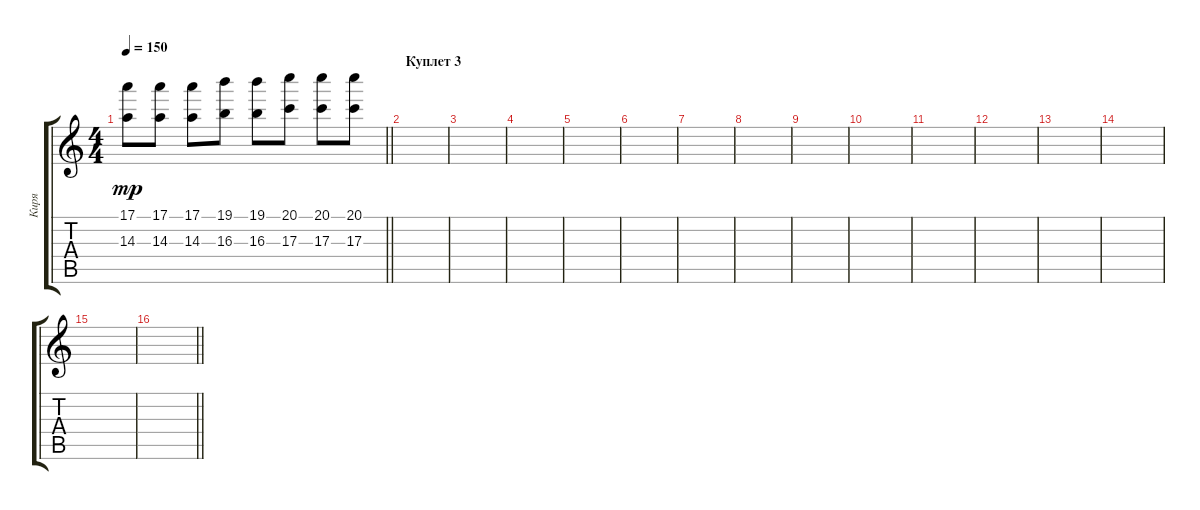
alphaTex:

\track ("Киря" "Киря") {instrument overdrivenguitar}
\staff {score tabs}
\tuning (E4 B3 G3 D3 A2 E2) {hide}
\ts (4 4)
\tempo 150
\clef g2
\barLineRight lightlight
\ks c
(17.1 14.3).8{dy mp} (17.1 14.3).8 (17.1 14.3).8 (19.1 16.3).8 (19.1 16.3).8 (20.1 17.3).8 (20.1 17.3).8 (20.1 17.3).8 |
\section ("" "Куплет 3")
|
|
|
|
|
|
|
|
|
|
|
|
|
|
\barLineRight lightlight
